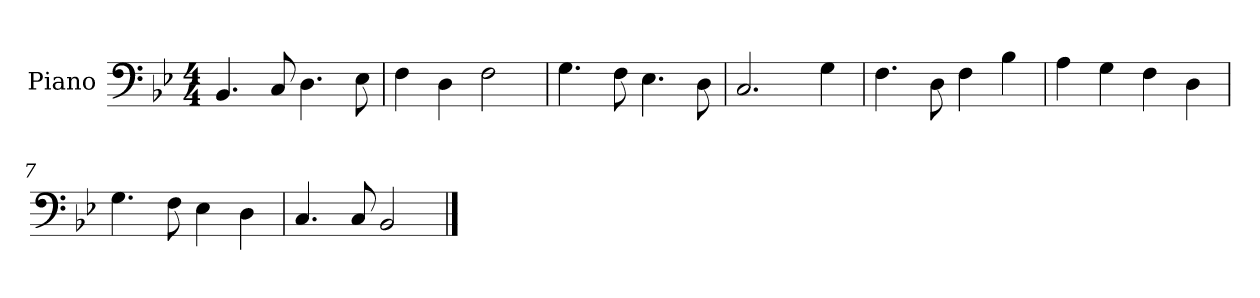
**kern
*part1
*staff1
*I"Piano
*I'Pno
*clefF4
*k[b-e-]
*B-:
*M4/4
=1
4.BB-/
8C/
4.D\
8E-\
=2
4F\
4D\
2F\
=3
4.G\
8F\
4.E-\
8D\
=4
2.C/
4G\
=5
4.F\
8D\
4F\
4B-\
=6
4A\
4G\
4F\
4D\
=7
4.G\
8F\
4E-\
4D\
=8
4.C/
8C/
2BB-/
==
*-
